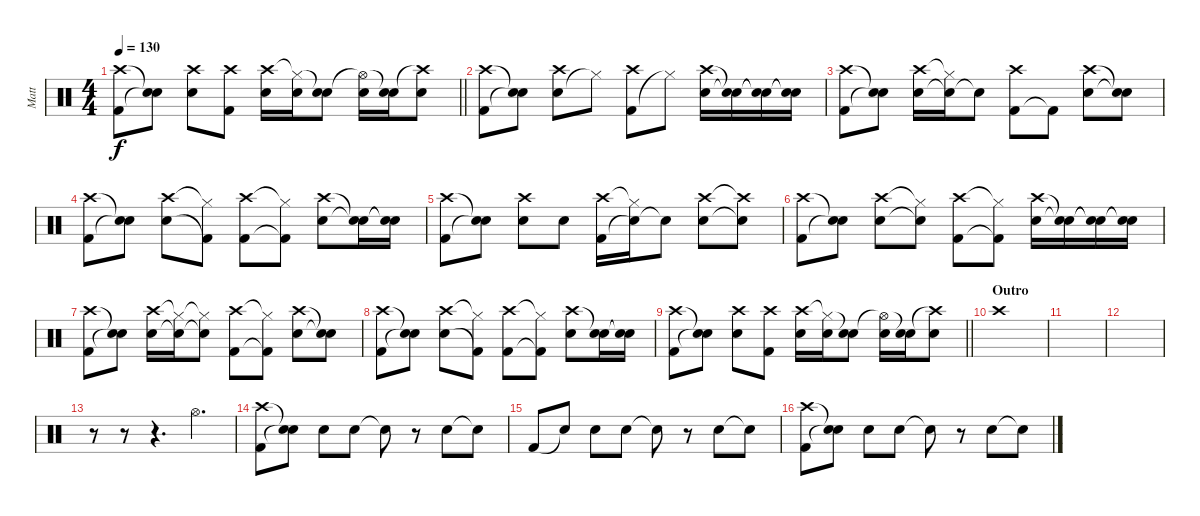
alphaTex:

\track ("Matt" "Matt") {instrument percussion}
\staff {score}
\articulation defaults
\ts (4 4)
\tempo 130
\clef neutral
\barLineRight lightlight
\ks c
("Kick (hit) 2" "Crash high (hit)").8{dy f} ("Snare (hit)"{t} "Snare (hit)"{t}).8 ("Snare (hit) 2" "Crash high (hit)").8 ("Kick (hit) 2" "Crash high (hit)").8 ("Snare (hit) 2" "Crash high (hit)").16 ("Snare (hit) 2" "Hi-Hat (closed)"{t}).16 ("Snare (hit) 2" "Snare (hit)"{t}).8 ("Snare (hit) 2" "Hi-Hat (open)"{t}).16 ("Snare (hit) 2" "Snare (hit)"{t}).16 ("Snare (hit) 2" "Crash high (hit)"{t}).8 |
("Kick (hit) 2" "Crash high (hit)").8 ("Snare (hit)"{t} "Snare (hit)"{t}).8 ("Snare (hit) 2" "Crash high (hit)").8 "Hi-Hat (closed)"{t}.8 ("Kick (hit) 2" "Crash high (hit)").8 "Hi-Hat (closed)"{t}.8 ("Snare (hit) 2" "Crash high (hit)").16 ("Snare (hit) 2"{t} "Snare (hit)"{t}).16 ("Snare (hit) 2"{t} "Snare (hit)"{t}).16 ("Snare (hit)"{t} "Snare (hit)"{t}).16 |
("Kick (hit) 2" "Crash high (hit)").8 ("Snare (hit)"{t} "Snare (hit)"{t}).8 ("Snare (hit) 2" "Crash high (hit)").16 ("Snare (hit) 2"{t} "Hi-Hat (closed)"{t}).16 "Snare (hit) 2"{t}.8 ("Kick (hit) 2" "Crash high (hit)").8 "Kick (hit) 2"{t}.8 ("Snare (hit) 2" "Crash high (hit)").8 ("Snare (hit) 2"{t} "Snare (hit)"{t}).8 |
("Kick (hit) 2" "Crash high (hit)").8 ("Snare (hit)"{t} "Snare (hit)"{t}).8 ("Snare (hit) 2" "Crash high (hit)").8 ("Kick (hit) 2"{t} "Hi-Hat (closed)"{t}).8 ("Kick (hit) 2" "Crash high (hit)").8 ("Kick (hit) 2"{t} "Hi-Hat (closed)"{t}).8 ("Snare (hit) 2" "Crash high (hit)").8 ("Snare (hit) 2"{t} "Snare (hit)"{t}).16 ("Snare (hit) 2"{t} "Snare (hit)"{t}).16 |
("Kick (hit) 2" "Crash high (hit)").8 ("Snare (hit)"{t} "Snare (hit)"{t}).8 ("Snare (hit) 2" "Crash high (hit)").8 "Snare (hit) 2".8 ("Kick (hit) 2" "Crash high (hit)").16 ("Snare (hit) 2"{t} "Hi-Hat (closed)"{t}).16 "Snare (hit) 2"{t}.8 ("Snare (hit) 2" "Crash high (hit)").8 ("Snare (hit) 2"{t} "Crash high (hit)"{t}).8 |
("Kick (hit) 2" "Crash high (hit)").8 ("Snare (hit)"{t} "Snare (hit)"{t}).8 ("Snare (hit) 2" "Crash high (hit)").8 ("Snare (hit) 2"{t} "Hi-Hat (closed)"{t}).8 ("Kick (hit) 2" "Crash high (hit)").8 ("Kick (hit) 2"{t} "Hi-Hat (closed)"{t}).8 ("Snare (hit) 2" "Crash high (hit)").16 ("Snare (hit) 2"{t} "Snare (hit)"{t}).16 ("Snare (hit) 2"{t} "Snare (hit)"{t}).16 ("Snare (hit) 2"{t} "Snare (hit)"{t}).16 |
("Kick (hit) 2" "Crash high (hit)").8 ("Snare (hit)"{t} "Snare (hit)"{t}).8 ("Snare (hit) 2" "Crash high (hit)").16 ("Snare (hit) 2"{t} "Hi-Hat (closed)"{t}).16 ("Snare (hit) 2"{t} "Hi-Hat (closed)"{t}).8 ("Kick (hit) 2" "Crash high (hit)").8 ("Kick (hit) 2"{t} "Hi-Hat (closed)"{t}).8 ("Snare (hit) 2" "Crash high (hit)").8 ("Snare (hit) 2"{t} "Snare (hit)"{t}).8 |
("Kick (hit) 2" "Crash high (hit)").8 ("Snare (hit)"{t} "Snare (hit)"{t}).8 ("Snare (hit) 2" "Crash high (hit)").8 ("Kick (hit) 2"{t} "Hi-Hat (closed)"{t}).8 ("Kick (hit) 2" "Crash high (hit)").8 ("Kick (hit) 2"{t} "Hi-Hat (closed)"{t}).8 ("Snare (hit) 2" "Crash high (hit)").8 ("Snare (hit) 2" "Snare (hit)"{t}).16 ("Snare (hit) 2"{t} "Snare (hit)"{t}).16 |
\barLineRight lightlight
("Kick (hit) 2" "Crash high (hit)").8 ("Snare (hit)"{t} "Snare (hit)"{t}).8 ("Snare (hit) 2" "Crash high (hit)").8 ("Kick (hit) 2" "Crash high (hit)").8 ("Snare (hit) 2" "Crash high (hit)").16 ("Snare (hit) 2" "Hi-Hat (closed)"{t}).16 ("Snare (hit) 2" "Snare (hit)"{t}).8 ("Snare (hit) 2" "Hi-Hat (open)"{t}).16 ("Snare (hit) 2" "Snare (hit)"{t}).16 ("Snare (hit) 2" "Crash high (hit)"{t}).8 |
\section ("" "Outro")
"Crash high (hit)".1 |
|
|
r.8 r.8 r.4{d} "Hi-Hat (open)".4{d} |
("Kick (hit) 2" "Crash high (hit)").8 ("Snare (hit)"{t} "Snare (hit)"{t}).8 "Snare (hit) 2".8 "Snare (hit) 2".8 "Snare (hit)"{t}.8 r.8 "Snare (hit) 2".8 "Snare (hit) 2"{t}.8 |
"Kick (hit) 2".8 "Snare (hit)"{t}.8 "Snare (hit) 2".8 "Snare (hit) 2".8 "Snare (hit)"{t}.8 r.8 "Snare (hit) 2".8 "Snare (hit) 2"{t}.8 |
("Kick (hit) 2" "Crash high (hit)").8 ("Snare (hit)"{t} "Snare (hit)"{t}).8 "Snare (hit) 2".8 "Snare (hit) 2".8 "Snare (hit)"{t}.8 r.8 "Snare (hit) 2".8 "Snare (hit) 2"{t}.8
